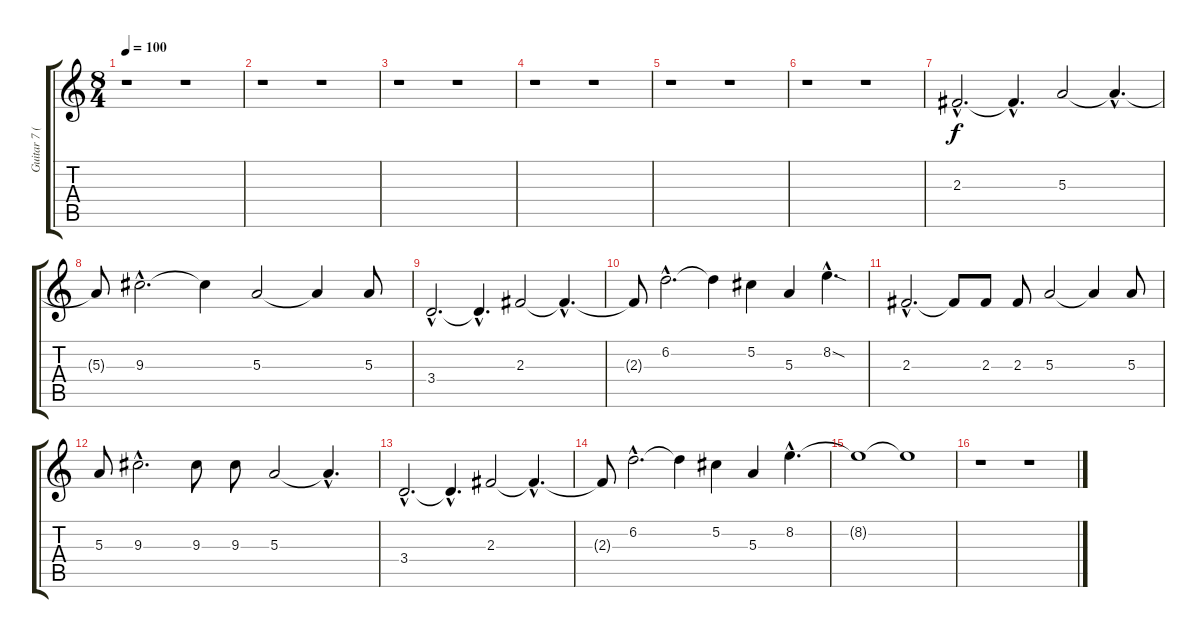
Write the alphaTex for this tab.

\track ("Guitar 7 (Distortion)" "Guitar 7 (") {instrument overdrivenguitar}
\staff {score tabs}
\tuning (Db4 Ab3 E3 B2 Gb2 Db2) {hide}
\ts (8 4)
\tempo 100
\clef g2
\ks c
r.1{dy f} r.1 |
r.1 r.1 |
r.1 r.1 |
r.1 r.1 |
r.1 r.1 |
r.1 r.1 |
2.3{hac}.2{d} 2.3{hac t}.4{d} 5.3.2 5.3{hac t}.4{d} |
5.3{t}.8 9.3{hac}.2{d} 9.3{t}.4 5.3.2 5.3{t}.4 5.3.8 |
3.4{hac}.2{d} 3.4{hac t}.4{d} 2.3.2 2.3{hac t}.4{d} |
2.3{t}.8 6.2{hac}.2{d} 6.2{t}.4 5.2.4 5.3.4 8.2{sod hac}.4{d} |
2.3{hac}.2{d} 2.3{t}.8 2.3.8 2.3.8 5.3.2 5.3{t}.4 5.3.8 |
5.3.8 9.3{hac}.2{d} 9.3.8 9.3.8 5.3.2 5.3{hac t}.4{d} |
3.4{hac}.2{d} 3.4{hac t}.4{d} 2.3.2 2.3{hac t}.4{d} |
2.3{t}.8 6.2{hac}.2{d} 6.2{t}.4 5.2.4 5.3.4 8.2{hac}.4{d} |
8.2{t}.1 8.2{t}.1 |
r.1 r.1
